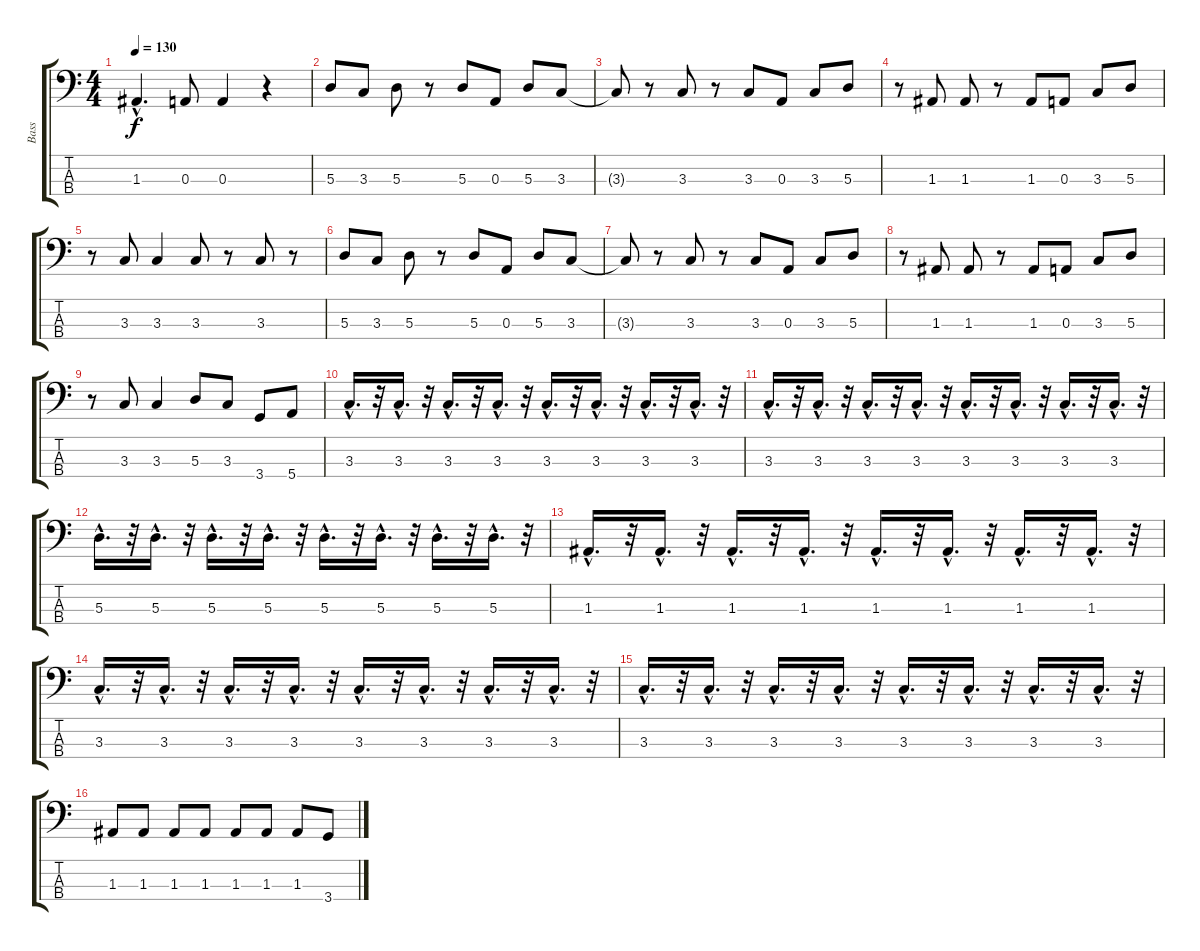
\track ("Bass" "Bass") {instrument electricbassfinger}
\staff {score tabs}
\tuning (G2 D2 A1 E1) {hide}
\ts (4 4)
\tempo 130
\clef f4
\ks c
1.3{hac}.4{d dy f} 0.3.8 0.3.4 r.4 |
5.3.8 3.3.8 5.3.8 r.8 5.3.8 0.3.8 5.3.8 3.3.8 |
3.3{t}.8 r.8 3.3.8 r.8 3.3.8 0.3.8 3.3.8 5.3.8 |
r.8 1.3.8 1.3.8 r.8 1.3.8 0.3.8 3.3.8 5.3.8 |
r.8 3.3.8 3.3.4 3.3.8 r.8 3.3.8 r.8 |
5.3.8 3.3.8 5.3.8 r.8 5.3.8 0.3.8 5.3.8 3.3.8 |
3.3{t}.8 r.8 3.3.8 r.8 3.3.8 0.3.8 3.3.8 5.3.8 |
r.8 1.3.8 1.3.8 r.8 1.3.8 0.3.8 3.3.8 5.3.8 |
r.8 3.3.8 3.3.4 5.3.8 3.3.8 3.4.8 5.4.8 |
3.3{hac}.16{d} r.32 3.3{hac}.16{d} r.32 3.3{hac}.16{d} r.32 3.3{hac}.16{d} r.32 3.3{hac}.16{d} r.32 3.3{hac}.16{d} r.32 3.3{hac}.16{d} r.32 3.3{hac}.16{d} r.32 |
3.3{hac}.16{d} r.32 3.3{hac}.16{d} r.32 3.3{hac}.16{d} r.32 3.3{hac}.16{d} r.32 3.3{hac}.16{d} r.32 3.3{hac}.16{d} r.32 3.3{hac}.16{d} r.32 3.3{hac}.16{d} r.32 |
5.3{hac}.16{d} r.32 5.3{hac}.16{d} r.32 5.3{hac}.16{d} r.32 5.3{hac}.16{d} r.32 5.3{hac}.16{d} r.32 5.3{hac}.16{d} r.32 5.3{hac}.16{d} r.32 5.3{hac}.16{d} r.32 |
1.3{hac}.16{d} r.32 1.3{hac}.16{d} r.32 1.3{hac}.16{d} r.32 1.3{hac}.16{d} r.32 1.3{hac}.16{d} r.32 1.3{hac}.16{d} r.32 1.3{hac}.16{d} r.32 1.3{hac}.16{d} r.32 |
3.3{hac}.16{d} r.32 3.3{hac}.16{d} r.32 3.3{hac}.16{d} r.32 3.3{hac}.16{d} r.32 3.3{hac}.16{d} r.32 3.3{hac}.16{d} r.32 3.3{hac}.16{d} r.32 3.3{hac}.16{d} r.32 |
3.3{hac}.16{d} r.32 3.3{hac}.16{d} r.32 3.3{hac}.16{d} r.32 3.3{hac}.16{d} r.32 3.3{hac}.16{d} r.32 3.3{hac}.16{d} r.32 3.3{hac}.16{d} r.32 3.3{hac}.16{d} r.32 |
1.3.8 1.3.8 1.3.8 1.3.8 1.3.8 1.3.8 1.3.8 3.4.8
